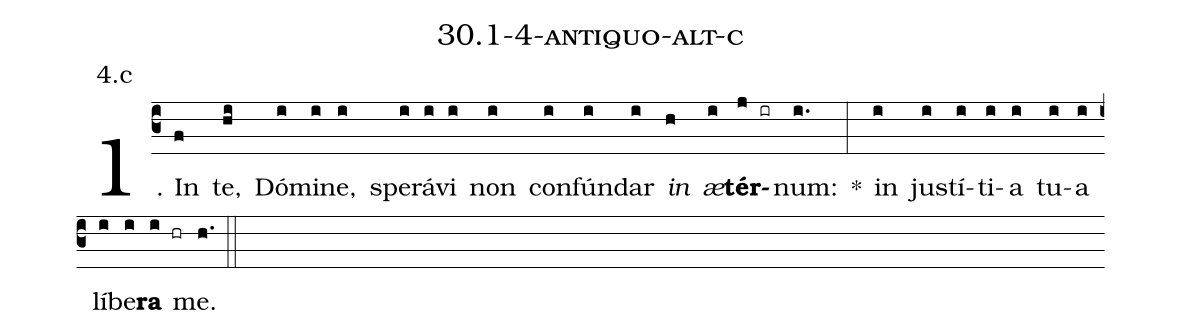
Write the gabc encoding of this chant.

name: 30.1-4-antiquo-alt-c;
annotation: 4.c;
%%
(c3)1. In(f) te,(hi) Dó(i)mi(i)ne,(i) spe(i)rá(i)vi(i) non(i) con(i)fún(i)dar(i) <i>in</i>(h) <i>æ</i>(i)<b>tér</b>(j ir)num:(i.) *(:) in(i) jus(i)tí(i)ti(i)a(i) tu(i)a(i) lí(i)be(i)<b>ra</b>(i hr) me.(h.) (::)
